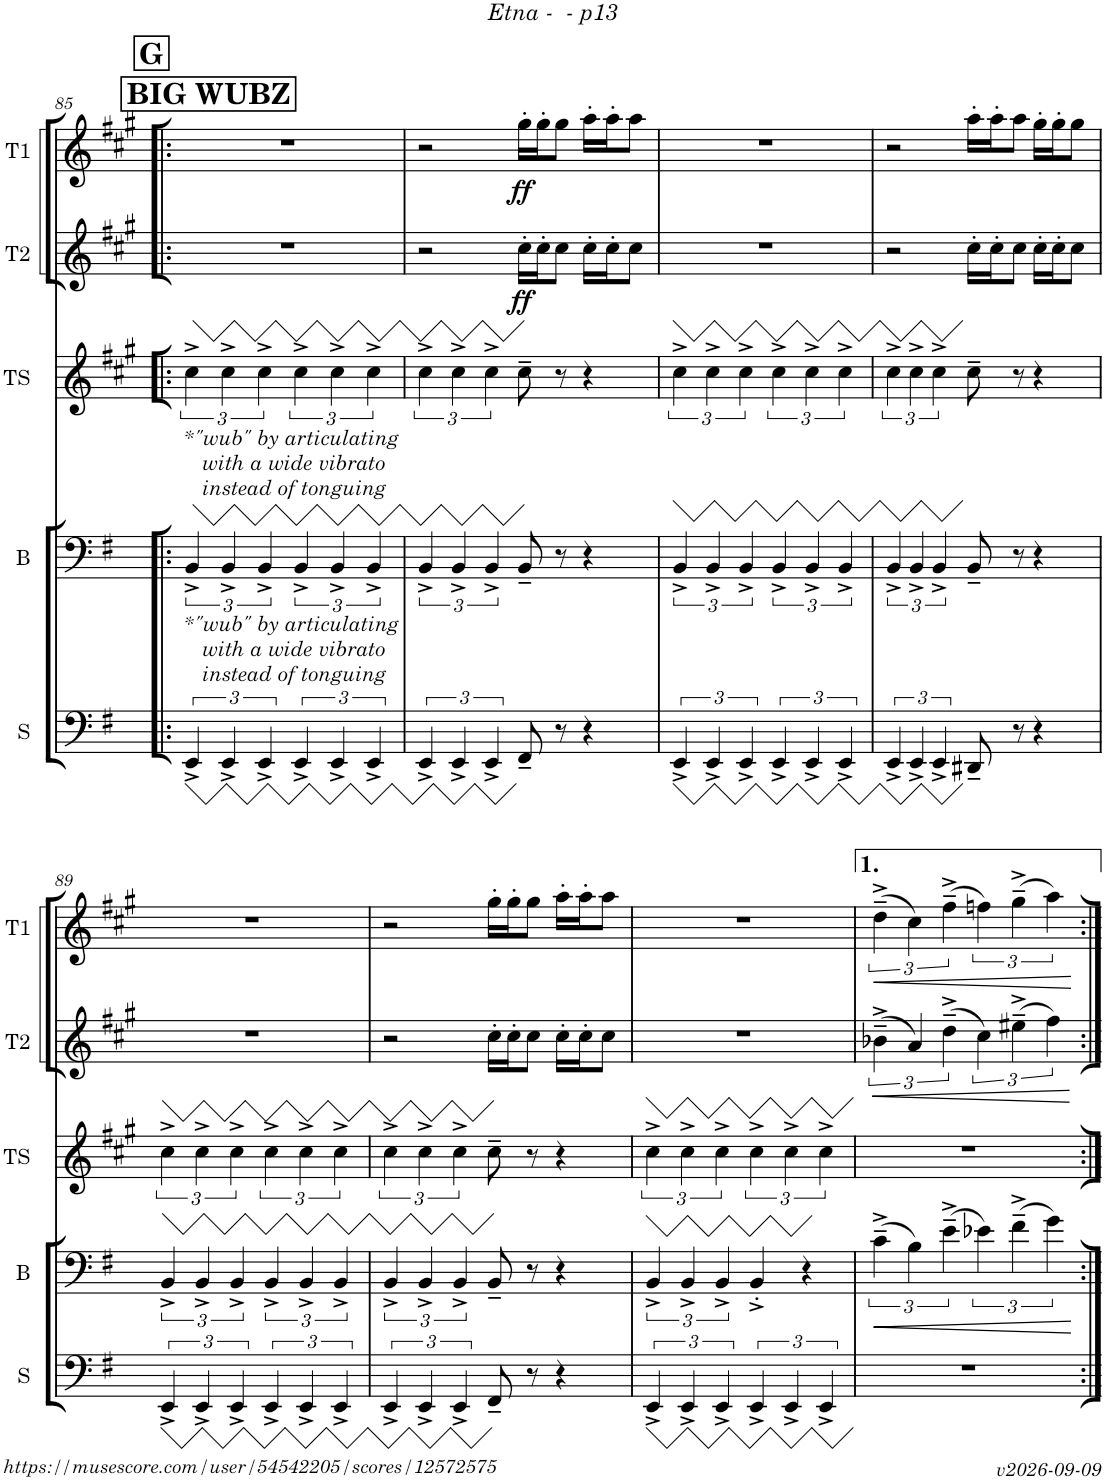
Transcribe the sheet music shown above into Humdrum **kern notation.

**kern	**kern	**dynam	**kern	**kern	**dynam	**kern	**dynam
*part5	*part4	*part4	*part3	*part2	*part2	*part1	*part1
*staff5	*staff4	*staff4	*staff3	*staff2	*staff2	*staff1	*staff1
*I"Sousa	*I"Trombone	*	*I"Tenor Sax	*I"Trumpet 2	*	*I"Trumpet 1	*
*I'S	*	*	*I'TS	*I'T2	*	*I'T1	*
!!LO:PB:g=z
*clefF4	*clefF4	*	*clefG2	*clefG2	*	*clefG2	*
*	*	*	*Trd8c14	*Trd1c2	*	*Trd1c2	*
*k[f#]	*k[f#]	*	*k[f#c#g#]	*k[f#c#g#]	*	*k[f#c#g#]	*
*M4/4	*M4/4	*	*M4/4	*M4/4	*	*M4/4	*
!!LO:REH:place=s1:a:B:cj:fs=14:t=G
!!LO:REH:place=s1:a:B:cj:fs=14:t=BIG WUBZ
=85!|:	=85!|:	=85!|:	=85!|:	=85!|:	=85!|:	=85!|:	=85!|:
!	!	!	!LO:TX:b:i:t=*"wub" by articulating	!	!	!	!
!	!	!	!LO:TX:b:t=with a wide vibrato	!	!	!	!
!	!	!	!LO:TX:b:t=instead of tonguing	!	!	!	!
!	!LO:TX:b:i:t=*"wub" by articulating	!	!	!	!	!	!
!	!LO:TX:b:t=with a wide vibrato	!	!	!	!	!	!
!	!LO:TX:b:t=instead of tonguing	!	!	!	!	!	!
6EE^/	6BB^/	.	6cc#^\	1r	.	1r	.
6EE^/	6BB^/	.	6cc#^\	.	.	.	.
6EE^/	6BB^/	.	6cc#^\	.	.	.	.
6EE^/	6BB^/	.	6cc#^\	.	.	.	.
6EE^/	6BB^/	.	6cc#^\	.	.	.	.
6EE^/	6BB^/	.	6cc#^\	.	.	.	.
=86	=86	=86	=86	=86	=86	=86	=86
6EE^/	6BB^/	.	6cc#^\	2r	.	2r	.
6EE^/	6BB^/	.	6cc#^\	.	.	.	.
6EE^/	6BB^/	.	6cc#^\	.	.	.	.
!	!	!	!	!	!LO:DY:b	!	!LO:DY:b
8FF#~/	8BB~/	.	8cc#~\	16cc#'\LL	ff	16gg#'\LL	ff
.	.	.	.	16cc#'\J	.	16gg#'\J	.
8r	8r	.	8r	8cc#\J	.	8gg#\J	.
4r	4r	.	4r	16cc#'\LL	.	16aa'\LL	.
.	.	.	.	16cc#'\J	.	16aa'\J	.
.	.	.	.	8cc#\J	.	8aa\J	.
=87	=87	=87	=87	=87	=87	=87	=87
6EE^/	6BB^/	.	6cc#^\	1r	.	1r	.
6EE^/	6BB^/	.	6cc#^\	.	.	.	.
6EE^/	6BB^/	.	6cc#^\	.	.	.	.
6EE^/	6BB^/	.	6cc#^\	.	.	.	.
6EE^/	6BB^/	.	6cc#^\	.	.	.	.
6EE^/	6BB^/	.	6cc#^\	.	.	.	.
=88	=88	=88	=88	=88	=88	=88	=88
6EE^/	6BB^/	.	6cc#^\	2r	.	2r	.
6EE^/	6BB^/	.	6cc#^\	.	.	.	.
6EE^/	6BB^/	.	6cc#^\	.	.	.	.
8DD#X~/	8BB~/	.	8cc#~\	16cc#'\LL	.	16aa'\LL	.
.	.	.	.	16cc#'\J	.	16aa'\J	.
8r	8r	.	8r	8cc#\J	.	8aa\J	.
4r	4r	.	4r	16cc#'\LL	.	16gg#'\LL	.
.	.	.	.	16cc#'\J	.	16gg#'\J	.
.	.	.	.	8cc#\J	.	8gg#\J	.
!!LO:LB:g=z
=89	=89	=89	=89	=89	=89	=89	=89
6EE^/	6BB^/	.	6cc#^\	1r	.	1r	.
6EE^/	6BB^/	.	6cc#^\	.	.	.	.
6EE^/	6BB^/	.	6cc#^\	.	.	.	.
6EE^/	6BB^/	.	6cc#^\	.	.	.	.
6EE^/	6BB^/	.	6cc#^\	.	.	.	.
6EE^/	6BB^/	.	6cc#^\	.	.	.	.
=90	=90	=90	=90	=90	=90	=90	=90
6EE^/	6BB^/	.	6cc#^\	2r	.	2r	.
6EE^/	6BB^/	.	6cc#^\	.	.	.	.
6EE^/	6BB^/	.	6cc#^\	.	.	.	.
8FF#~/	8BB~/	.	8cc#~\	16cc#'\LL	.	16gg#'\LL	.
.	.	.	.	16cc#'\J	.	16gg#'\J	.
8r	8r	.	8r	8cc#\J	.	8gg#\J	.
4r	4r	.	4r	16cc#'\LL	.	16aa'\LL	.
.	.	.	.	16cc#'\J	.	16aa'\J	.
.	.	.	.	8cc#\J	.	8aa\J	.
=91	=91	=91	=91	=91	=91	=91	=91
6EE^/	6BB^/	.	6cc#^\	1r	.	1r	.
6EE^/	6BB^/	.	6cc#^\	.	.	.	.
6EE^/	6BB^/	.	6cc#^\	.	.	.	.
6EE^/	4BB'^/	.	6cc#^\	.	.	.	.
6EE^/	.	.	6cc#^\	.	.	.	.
.	4r	.	.	.	.	.	.
6EE^/	.	.	6cc#^\	.	.	.	.
=92	=92	=92	=92	=92	=92	=92	=92
!	!	!LO:HP:b	!	!	!LO:HP:b	!	!LO:HP:b
1r	(6c~^\	<	1r	(6b-X~^\	<	(6dd~^\	<
.	6B\)	.	.	6a/)	.	6cc#\)	.
.	(6e~^\	.	.	(6dd~^\	.	(6ff#~^\	.
.	6e-X\)	.	.	6cc#\)	.	6ffn\)	.
.	(6f#~^\	.	.	(6ee#X~^\	.	(6gg#~^\	.
.	6g\)	.	.	6ff#\)	.	6aa\)	.
.	.	[	.	.	[	.	[
=:|!	=:|!	=:|!	=:|!	=:|!	=:|!	=:|!	=:|!
*-	*-	*-	*-	*-	*-	*-	*-
